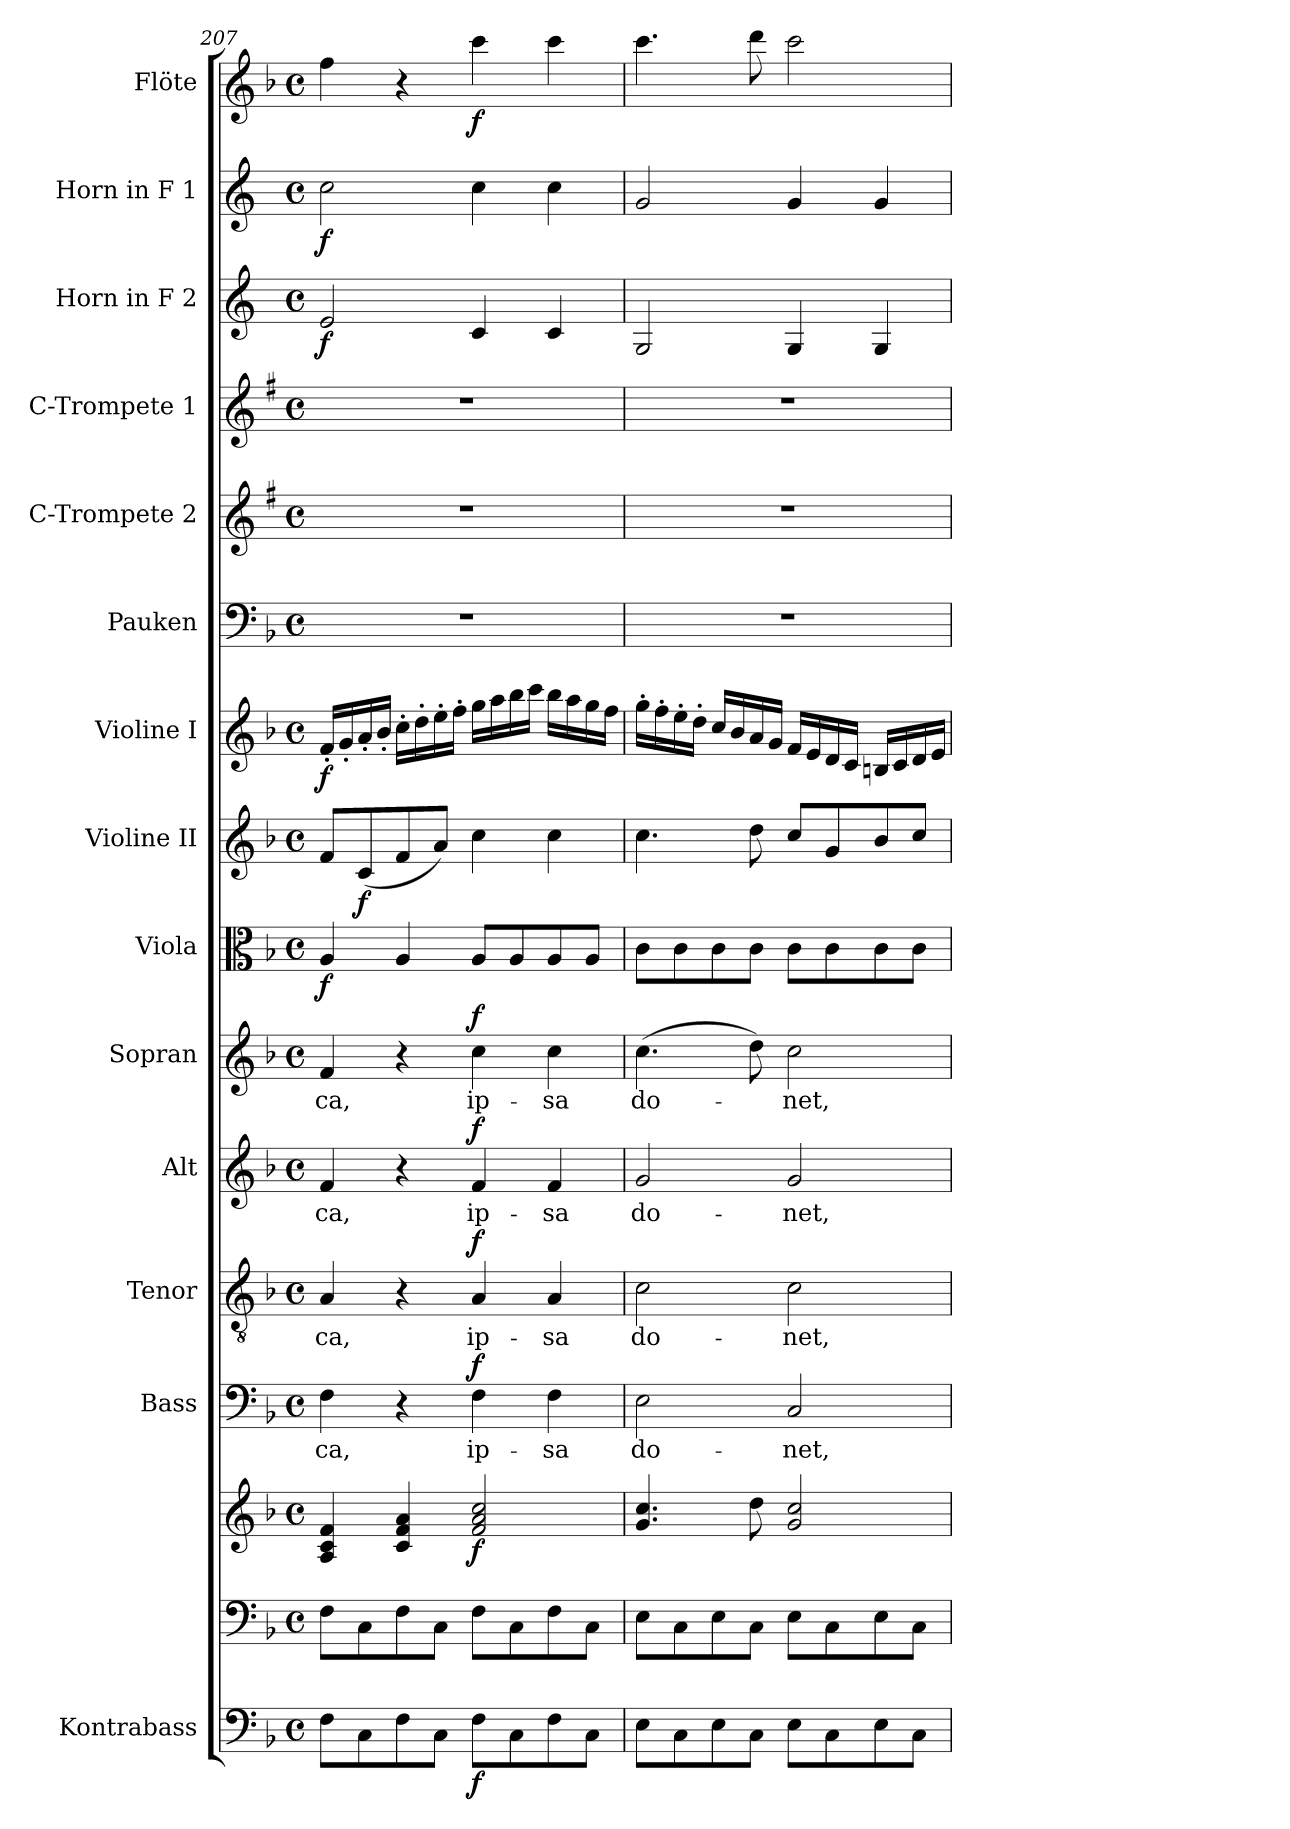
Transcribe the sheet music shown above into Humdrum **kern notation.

**kern	**dynam	**kern	**kern	**dynam	**kern	**text	**dynam	**kern	**text	**dynam	**kern	**text	**dynam	**kern	**text	**dynam	**kern	**dynam	**kern	**dynam	**kern	**dynam	**kern	**kern	**kern	**kern	**dynam	**kern	**dynam	**kern	**dynam
*part15	*part15	*part14	*part14	*part14	*part13	*part13	*part13	*part12	*part12	*part12	*part11	*part11	*part11	*part10	*part10	*part10	*part9	*part9	*part8	*part8	*part7	*part7	*part6	*part5	*part4	*part3	*part3	*part2	*part2	*part1	*part1
*staff16	*staff16	*staff15	*staff14	*staff14/15	*staff13	*staff13	*staff13	*staff12	*staff12	*staff12	*staff11	*staff11	*staff11	*staff10	*staff10	*staff10	*staff9	*staff9	*staff8	*staff8	*staff7	*staff7	*staff6	*staff5	*staff4	*staff3	*staff3	*staff2	*staff2	*staff1	*staff1
*I"Kontrabass	*	*	*	*	*I"Bass	*	*	*I"Tenor	*	*	*I"Alt	*	*	*I"Sopran	*	*	*I"Viola	*	*I"Violine II	*	*I"Violine I	*	*I"Pauken	*I"C-Trompete 2	*I"C-Trompete 1	*I"Horn in F 2	*	*I"Horn in F 1	*	*I"Flöte	*
*I'Kb.	*	*	*	*	*I'B.	*	*	*I'T.	*	*	*I'A.	*	*	*I'S.	*	*	*I'Vla.	*	*I'Vl. II	*	*I'Vl. I	*	*I'Pk.	*I'C Trp. 2	*I'C Trp. 1	*	*	*	*	*I'Fl.	*
!!LO:PB:g=z
*clefF4	*	*clefF4	*clefG2	*	*clefF4	*	*	*clefGv2	*	*	*clefG2	*	*	*clefG2	*	*	*clefC3	*	*clefG2	*	*clefG2	*	*clefF4	*clefG2	*clefG2	*clefG2	*	*clefG2	*	*clefG2	*
*ITrd7c12	*	*	*	*	*	*	*	*	*	*	*	*	*	*	*	*	*	*	*	*	*	*	*	*ITrd1c2	*ITrd1c2	*ITrd4c7	*	*ITrd4c7	*	*	*
*k[b-]	*	*k[b-]	*k[b-]	*	*k[b-]	*	*	*k[b-]	*	*	*k[b-]	*	*	*k[b-]	*	*	*k[b-]	*	*k[b-]	*	*k[b-]	*	*k[b-]	*k[b-]	*k[b-]	*k[b-]	*	*k[b-]	*	*k[b-]	*
*F:	*	*F:	*F:	*	*F:	*	*	*F:	*	*	*F:	*	*	*F:	*	*	*F:	*	*F:	*	*F:	*	*F:	*F:	*F:	*F:	*	*F:	*	*F:	*
*M4/4	*	*M4/4	*M4/4	*	*M4/4	*	*	*M4/4	*	*	*M4/4	*	*	*M4/4	*	*	*M4/4	*	*M4/4	*	*M4/4	*	*M4/4	*M4/4	*M4/4	*M4/4	*	*M4/4	*	*M4/4	*
*met(c)	*	*met(c)	*met(c)	*	*met(c)	*	*	*met(c)	*	*	*met(c)	*	*	*met(c)	*	*	*met(c)	*	*met(c)	*	*met(c)	*	*met(c)	*met(c)	*met(c)	*met(c)	*	*met(c)	*	*met(c)	*
=207	=207	=207	=207	=207	=207	=207	=207	=207	=207	=207	=207	=207	=207	=207	=207	=207	=207	=207	=207	=207	=207	=207	=207	=207	=207	=207	=207	=207	=207	=207	=207
!	!	!	!	!	!	!LO:LY:b	!	!	!LO:LY:b	!	!	!LO:LY:b	!	!	!LO:LY:b	!	!	!LO:DY:b	!	!	!	!LO:DY:b	!	!	!	!	!LO:DY:b	!	!LO:DY:b	!	!
8FF\L	.	8F\L	4A/ 4c/ 4f/	.	4F\	-ca,	.	4A/	-ca,	.	4f/	-ca,	.	4f/	-ca,	.	4A/	f	8f/L	.	16f'</LL	f	1r	1r	1r	2A/	f	2f\	f	4ff\	.
.	.	.	.	.	.	.	.	.	.	.	.	.	.	.	.	.	.	.	.	.	16g'</	.	.	.	.	.	.	.	.	.	.
!	!	!	!	!	!	!	!	!	!	!	!	!	!	!	!	!	!	!	!	!LO:DY:b	!	!	!	!	!	!	!	!	!	!	!
8CC\	.	8C\	.	.	.	.	.	.	.	.	.	.	.	.	.	.	.	.	(<8c/	f	16a'</	.	.	.	.	.	.	.	.	.	.
.	.	.	.	.	.	.	.	.	.	.	.	.	.	.	.	.	.	.	.	.	16b-'</JJ	.	.	.	.	.	.	.	.	.	.
8FF\	.	8F\	4c/ 4f/ 4a/	.	4r	.	.	4r	.	.	4r	.	.	4r	.	.	4A/	.	8f/	.	16cc'>\LL	.	.	.	.	.	.	.	.	4r	.
.	.	.	.	.	.	.	.	.	.	.	.	.	.	.	.	.	.	.	.	.	16dd'>\	.	.	.	.	.	.	.	.	.	.
8CC\J	.	8C\J	.	.	.	.	.	.	.	.	.	.	.	.	.	.	.	.	8a/J)	.	16ee'>\	.	.	.	.	.	.	.	.	.	.
.	.	.	.	.	.	.	.	.	.	.	.	.	.	.	.	.	.	.	.	.	16ff'>\JJ	.	.	.	.	.	.	.	.	.	.
!	!LO:DY:b	!	!	!LO:DY:b	!	!LO:LY:b	!LO:DY:a	!	!LO:LY:b	!LO:DY:a	!	!LO:LY:b	!LO:DY:a	!	!LO:LY:b	!LO:DY:a	!	!	!	!	!	!	!	!	!	!	!	!	!	!	!LO:DY:b
8FF\L	f	8F\L	2f/ 2a/ 2cc/	f	4F\	ip-	f	4A/	ip-	f	4f/	ip-	f	4cc\	ip-	f	8A/L	.	4cc\	.	16gg\LL	.	.	.	.	4F/	.	4f\	.	4ccc\	f
.	.	.	.	.	.	.	.	.	.	.	.	.	.	.	.	.	.	.	.	.	16aa\	.	.	.	.	.	.	.	.	.	.
8CC\	.	8C\	.	.	.	.	.	.	.	.	.	.	.	.	.	.	8A/	.	.	.	16bb-\	.	.	.	.	.	.	.	.	.	.
.	.	.	.	.	.	.	.	.	.	.	.	.	.	.	.	.	.	.	.	.	16ccc\JJ	.	.	.	.	.	.	.	.	.	.
!	!	!	!	!	!	!LO:LY:b	!	!	!LO:LY:b	!	!	!LO:LY:b	!	!	!LO:LY:b	!	!	!	!	!	!	!	!	!	!	!	!	!	!	!	!
8FF\	.	8F\	.	.	4F\	-sa	.	4A/	-sa	.	4f/	-sa	.	4cc\	-sa	.	8A/	.	4cc\	.	16bb-\LL	.	.	.	.	4F/	.	4f\	.	4ccc\	.
.	.	.	.	.	.	.	.	.	.	.	.	.	.	.	.	.	.	.	.	.	16aa\	.	.	.	.	.	.	.	.	.	.
8CC\J	.	8C\J	.	.	.	.	.	.	.	.	.	.	.	.	.	.	8A/J	.	.	.	16gg\	.	.	.	.	.	.	.	.	.	.
.	.	.	.	.	.	.	.	.	.	.	.	.	.	.	.	.	.	.	.	.	16ff\JJ	.	.	.	.	.	.	.	.	.	.
=208	=208	=208	=208	=208	=208	=208	=208	=208	=208	=208	=208	=208	=208	=208	=208	=208	=208	=208	=208	=208	=208	=208	=208	=208	=208	=208	=208	=208	=208	=208	=208
!	!	!	!	!	!	!LO:LY:b	!	!	!LO:LY:b	!	!	!LO:LY:b	!	!	!LO:LY:b	!	!	!	!	!	!	!	!	!	!	!	!	!	!	!	!
8EE\L	.	8E\L	4.g/ 4.cc/	.	2E\	do-	.	2c\	do-	.	2g/	do-	.	(>4.cc\	do-	.	8c\L	.	4.cc\	.	16gg'>\LL	.	1r	1r	1r	2C/	.	2c/	.	4.ccc\	.
.	.	.	.	.	.	.	.	.	.	.	.	.	.	.	.	.	.	.	.	.	16ff'>\	.	.	.	.	.	.	.	.	.	.
8CC\	.	8C\	.	.	.	.	.	.	.	.	.	.	.	.	.	.	8c\	.	.	.	16ee'>\	.	.	.	.	.	.	.	.	.	.
.	.	.	.	.	.	.	.	.	.	.	.	.	.	.	.	.	.	.	.	.	16dd'>\JJ	.	.	.	.	.	.	.	.	.	.
8EE\	.	8E\	.	.	.	.	.	.	.	.	.	.	.	.	.	.	8c\	.	.	.	16cc/LL	.	.	.	.	.	.	.	.	.	.
.	.	.	.	.	.	.	.	.	.	.	.	.	.	.	.	.	.	.	.	.	16b-/	.	.	.	.	.	.	.	.	.	.
8CC\J	.	8C\J	8dd\	.	.	.	.	.	.	.	.	.	.	8dd\)	.	.	8c\J	.	8dd\	.	16a/	.	.	.	.	.	.	.	.	8ddd\	.
.	.	.	.	.	.	.	.	.	.	.	.	.	.	.	.	.	.	.	.	.	16g/JJ	.	.	.	.	.	.	.	.	.	.
!	!	!	!	!	!	!LO:LY:b	!	!	!LO:LY:b	!	!	!LO:LY:b	!	!	!LO:LY:b	!	!	!	!	!	!	!	!	!	!	!	!	!	!	!	!
8EE\L	.	8E\L	2g/ 2cc/	.	2C/	-net,	.	2c\	-net,	.	2g/	-net,	.	2cc\	-net,	.	8c\L	.	8cc/L	.	16f/LL	.	.	.	.	4C/	.	4c/	.	2ccc\	.
.	.	.	.	.	.	.	.	.	.	.	.	.	.	.	.	.	.	.	.	.	16e/	.	.	.	.	.	.	.	.	.	.
8CC\	.	8C\	.	.	.	.	.	.	.	.	.	.	.	.	.	.	8c\	.	8g/	.	16d/	.	.	.	.	.	.	.	.	.	.
.	.	.	.	.	.	.	.	.	.	.	.	.	.	.	.	.	.	.	.	.	16c/JJ	.	.	.	.	.	.	.	.	.	.
8EE\	.	8E\	.	.	.	.	.	.	.	.	.	.	.	.	.	.	8c\	.	8b-/	.	16Bn/LL	.	.	.	.	4C/	.	4c/	.	.	.
.	.	.	.	.	.	.	.	.	.	.	.	.	.	.	.	.	.	.	.	.	16c/	.	.	.	.	.	.	.	.	.	.
8CC\J	.	8C\J	.	.	.	.	.	.	.	.	.	.	.	.	.	.	8c\J	.	8cc/J	.	16d/	.	.	.	.	.	.	.	.	.	.
.	.	.	.	.	.	.	.	.	.	.	.	.	.	.	.	.	.	.	.	.	16e/JJ	.	.	.	.	.	.	.	.	.	.
=	=	=	=	=	=	=	=	=	=	=	=	=	=	=	=	=	=	=	=	=	=	=	=	=	=	=	=	=	=	=	=
*-	*-	*-	*-	*-	*-	*-	*-	*-	*-	*-	*-	*-	*-	*-	*-	*-	*-	*-	*-	*-	*-	*-	*-	*-	*-	*-	*-	*-	*-	*-	*-
